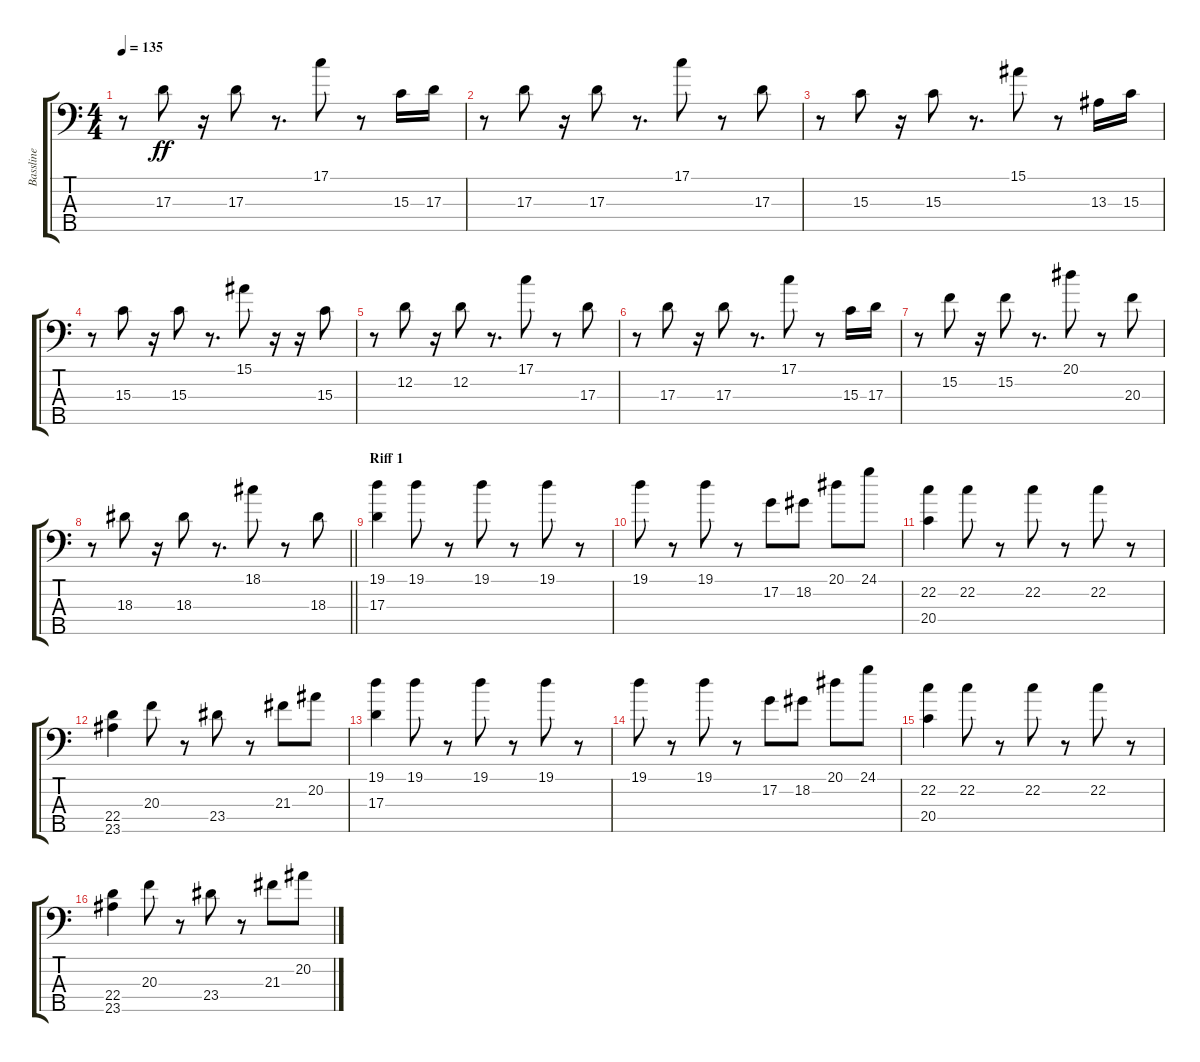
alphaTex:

\track ("Bassline" "Bassline") {instrument electricbassfinger}
\staff {score tabs}
\tuning (G2 D2 A1 E1 B0) {hide}
\ts (4 4)
\tempo 135
\clef f4
\ks c
r.8{dy ff} 17.3.8 r.16 17.3.8 r.8{d} 17.1.8 r.8 15.3.16 17.3.16 |
r.8 17.3.8 r.16 17.3.8 r.8{d} 17.1.8 r.8 17.3.8 |
r.8 15.3.8 r.16 15.3.8 r.8{d} 15.1.8 r.8 13.3.16 15.3.16 |
r.8 15.3.8 r.16 15.3.8 r.8{d} 15.1.8 r.16 r.16 15.3.8 |
r.8 12.2.8 r.16 12.2.8 r.8{d} 17.1.8 r.8 17.3.8 |
r.8 17.3.8 r.16 17.3.8 r.8{d} 17.1.8 r.8 15.3.16 17.3.16 |
r.8 15.2.8 r.16 15.2.8 r.8{d} 20.1.8 r.8 20.3.8 |
\barLineRight lightlight
r.8 18.3.8 r.16 18.3.8 r.8{d} 18.1.8 r.8 18.3.8 |
\section ("" "Riff 1")
(19.1 17.3).4 19.1.8 r.8 19.1.8 r.8 19.1.8 r.8 |
19.1.8 r.8 19.1.8 r.8 17.2.8 18.2.8 20.1.8 24.1.8 |
(22.2 20.4).4 22.2.8 r.8 22.2.8 r.8 22.2.8 r.8 |
(22.4 23.5).4 20.3.8 r.8 23.4.8 r.8 21.3.8 20.2.8 |
(19.1 17.3).4 19.1.8 r.8 19.1.8 r.8 19.1.8 r.8 |
19.1.8 r.8 19.1.8 r.8 17.2.8 18.2.8 20.1.8 24.1.8 |
(22.2 20.4).4 22.2.8 r.8 22.2.8 r.8 22.2.8 r.8 |
(22.4 23.5).4 20.3.8 r.8 23.4.8 r.8 21.3.8 20.2.8
